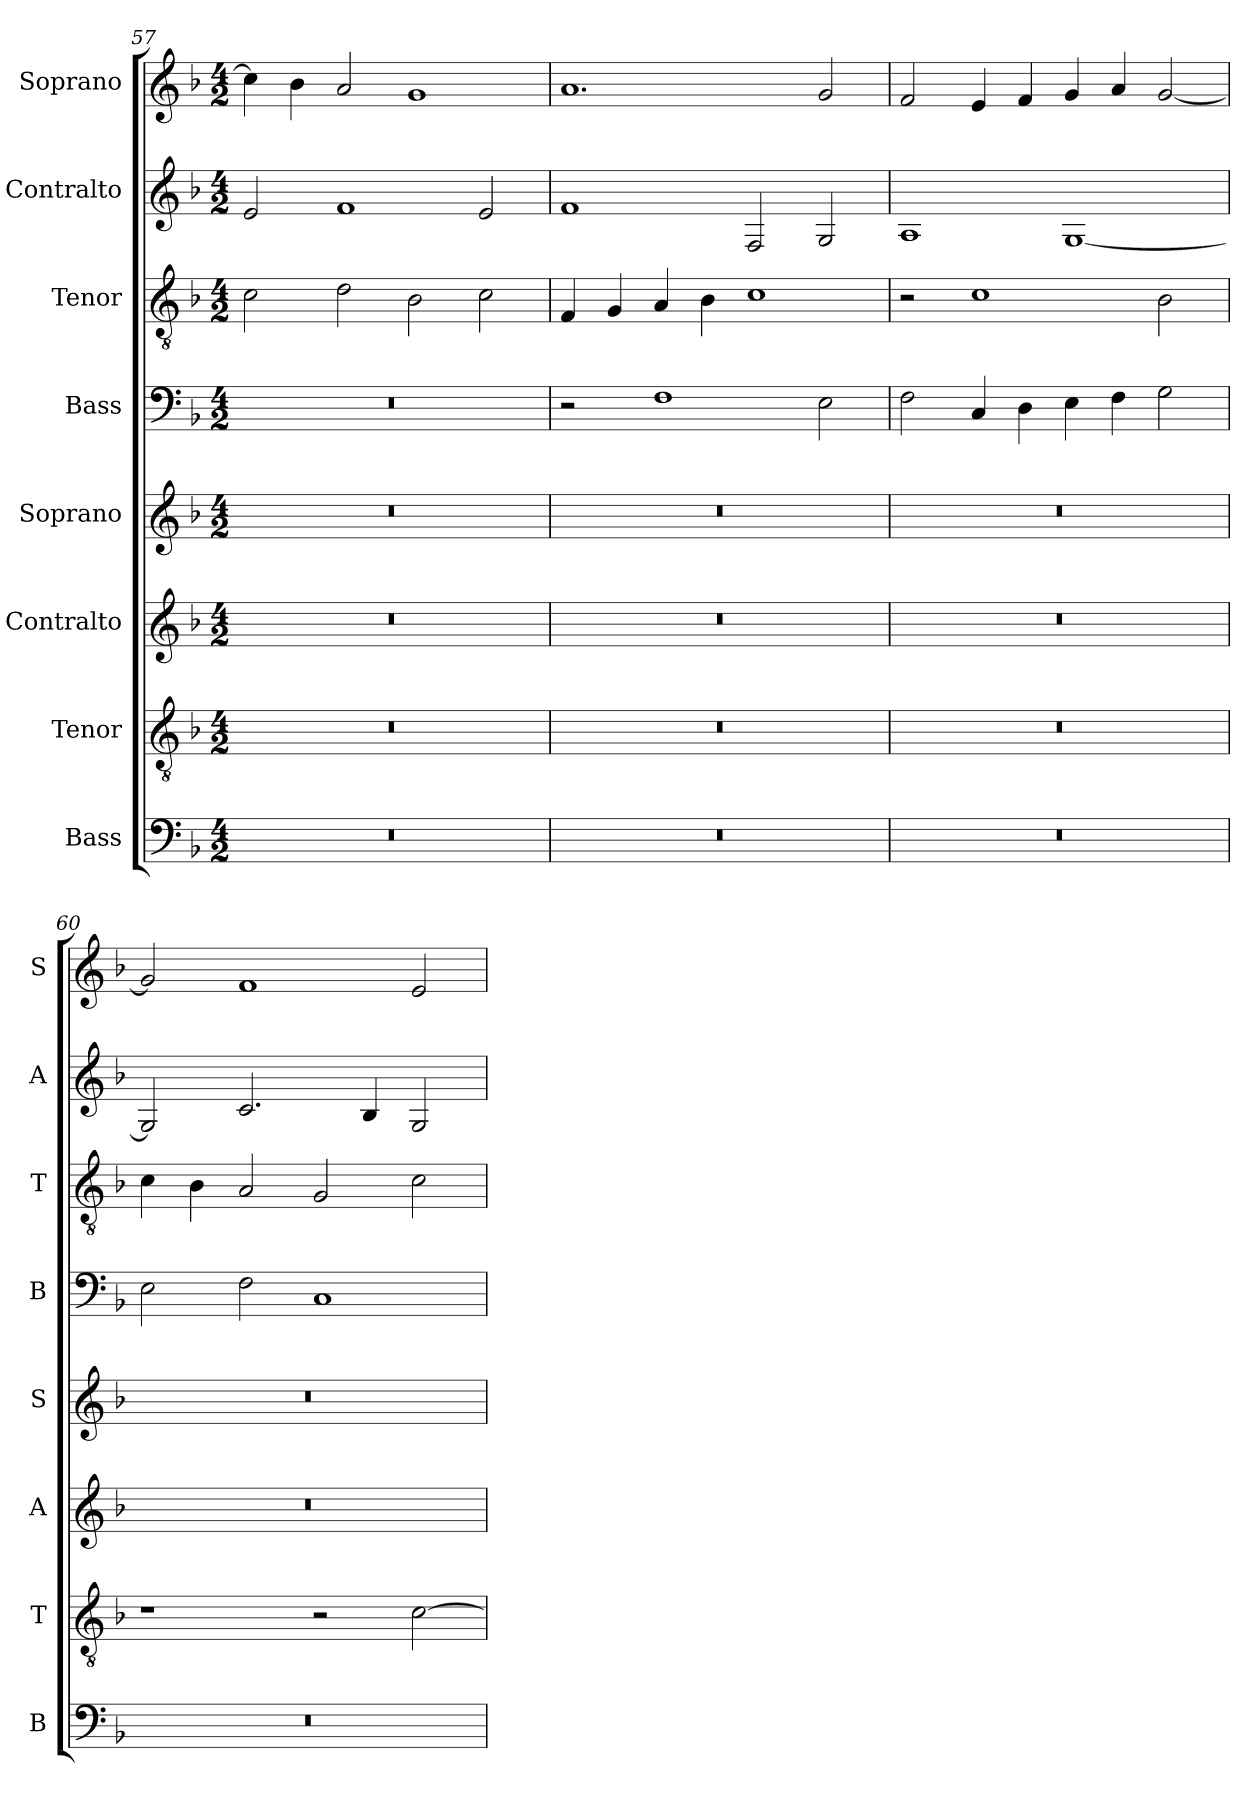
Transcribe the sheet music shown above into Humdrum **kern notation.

**kern	**kern	**kern	**kern	**kern	**kern	**kern	**kern
*part8	*part7	*part6	*part5	*part4	*part3	*part2	*part1
*staff8	*staff7	*staff6	*staff5	*staff4	*staff3	*staff2	*staff1
*I"Bass	*I"Tenor	*I"Contralto	*I"Soprano	*I"Bass	*I"Tenor	*I"Contralto	*I"Soprano
*I'B	*I'T	*I'A	*I'S	*I'B	*I'T	*I'A	*I'S
*clefF4	*clefGv2	*clefG2	*clefG2	*clefF4	*clefGv2	*clefG2	*clefG2
*k[b-]	*k[b-]	*k[b-]	*k[b-]	*k[b-]	*k[b-]	*k[b-]	*k[b-]
*F:ion	*F:ion	*F:ion	*F:ion	*F:ion	*F:ion	*F:ion	*F:ion
*M4/2	*M4/2	*M4/2	*M4/2	*M4/2	*M4/2	*M4/2	*M4/2
=57	=57	=57	=57	=57	=57	=57	=57
0r	0r	0r	0r	0r	2c	2e	4cc]
.	.	.	.	.	.	.	4b-
.	.	.	.	.	2d	1f	2a
.	.	.	.	.	2B-	.	1g
.	.	.	.	.	2c	2e	.
=58	=58	=58	=58	=58	=58	=58	=58
0r	0r	0r	0r	2r	4F	1f	1.a
.	.	.	.	.	4G	.	.
.	.	.	.	1F	4A	.	.
.	.	.	.	.	4B-	.	.
.	.	.	.	.	1c	2F	.
.	.	.	.	2E	.	2G	2g
=59	=59	=59	=59	=59	=59	=59	=59
0r	0r	0r	0r	2F	2r	1A	2f
.	.	.	.	4C	1c	.	4e
.	.	.	.	4D	.	.	4f
.	.	.	.	4E	.	[1G	4g
.	.	.	.	4F	.	.	4a
.	.	.	.	2G	2B-	.	[2g
=60	=60	=60	=60	=60	=60	=60	=60
0r	1r	0r	0r	2E	4c	2G]	2g]
.	.	.	.	.	4B-	.	.
.	.	.	.	2F	2A	2.c	1f
.	2r	.	.	1C	2G	.	.
.	.	.	.	.	.	4B-	.
.	[2c	.	.	.	2c	2G	2e
=	=	=	=	=	=	=	=
*-	*-	*-	*-	*-	*-	*-	*-
